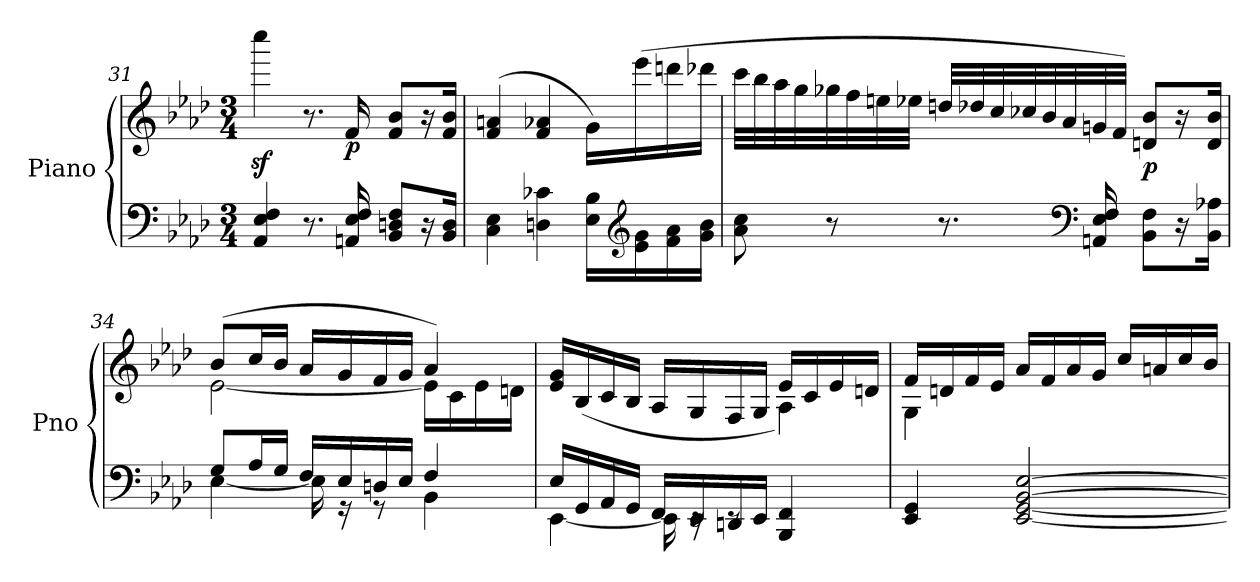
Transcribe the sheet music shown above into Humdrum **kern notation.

**kern	**kern	**dynam
*part1	*part1	*part1
*staff2	*staff1	*staff1/2
*I"Piano	*	*
*I'Pno	*	*
!!LO:PB:g=z
*clefF4	*clefG2	*
*k[b-e-a-d-]	*k[b-e-a-d-]	*
*M3/4	*M3/4	*
=31	=31	=31
4AA-/ 4E-/ 4F/	4ccccz<\	.
8.r	8.r	.
!	!	!LO:DY:b
16AAn/ 16E-/ 16F/	16f/	p
8BB-/ 8Dn/ 8F/L	8f/ 8b-/L	.
16r	16r	.
16BB-/ 16D/Jk	16f/ 16b-/Jk	.
!!LO:LB:g=z
=32	=32	=32
4C\ 4E-\	(>4f/ 4an/	.
4Dn\ 4c-X\	4f/ 4a-X/	.
16E-\ 16B-\LL	16g\LL)	.
*clefG2	*	*
!	!	!LO:DY:b
16e-\ 16g\	(>16eee-\	other-dynamics
16f\ 16a-\	16dddn\	.
16g\ 16b-\JJ	16ddd-X\JJ	.
=33	=33	=33
8a-\ 8cc\	32ccc\LLL	.
.	32bb-\	.
.	32aa-\	.
.	32gg\	.
8r	32gg-X\	.
.	32ff\	.
.	32een\	.
.	32ee-X\JJJ	.
8.r	32ddn/LLL	.
.	32dd-X/	.
.	32cc/	.
.	32cc-X/	.
!	!	!LO:DY:b
.	32b-/	other-dynamics
.	32a-/	.
*clefF4	*	*
16AAn/ 16E-/ 16F/	32gn/	.
.	32f/JJJ)	.
!	!	!LO:DY:b
8BB-\ 8F\L	8dn/ 8b-/L	p
16r	16r	.
16BB-\ 16A-X\Jk	16d/ 16b-/Jk	.
!!LO:LB:g=z
=34	=34	=34
*^	*^	*
!	!	!	!	!LO:DY:b
8G/L	[4E-\	(>8b-/L	[2e-\	other-dynamics
16A-/L	.	16cc/L	.	.
16G/JJ	.	16b-/JJ	.	.
16F/LL	16E-\]	16a-/LL	.	.
16E-/	16r	16g/	.	.
16Dn/	8r	16f/	.	.
16E-/JJ	.	16g/JJ	.	.
4F/	4BB-\	4a-/)	16e-\LL]	.
.	.	.	16c\	.
.	.	.	16e-\	.
.	.	.	16dn\JJ	.
!!LO:LB:g=z	!!
=35	=35	=35	=35	=35
16E-/LL	[4EE-\	16e-/ 16g/LL	2ryy	.
16GG/	.	(>16B-/	.	.
16AA-/	.	16c/	.	.
16GG/JJ	.	16B-/JJ	.	.
16FF/LL	16EE-\]	16A-/LL	.	.
16EE-/	16rEE	16G/	.	.
16DDn/	8rEE	16F/	.	.
16EE-/JJ	.	16G/JJ	.	.
4BBB-/ 4FF/	4ryy	16e-/LL	4A-\)	.
.	.	16c/	.	.
.	.	16e-/	.	.
.	.	16dn/JJ	.	.
*v	*v	*	*	*
=36	=36	=36	=36
4EE-/ 4GG/	16f/LL	4G\	.
.	16dn/	.	.
.	16f/	.	.
.	16e-/JJ	.	.
[2EE-/ [2GG/ [2BB-/ [2E-/	16a-/LL	2ryy	.
.	16f/	.	.
.	16a-/	.	.
.	16g/JJ	.	.
.	16cc/LL	.	.
.	16an/	.	.
.	16cc/	.	.
.	16b-/JJ	.	.
*	*v	*v	*
=	=	=
*-	*-	*-
